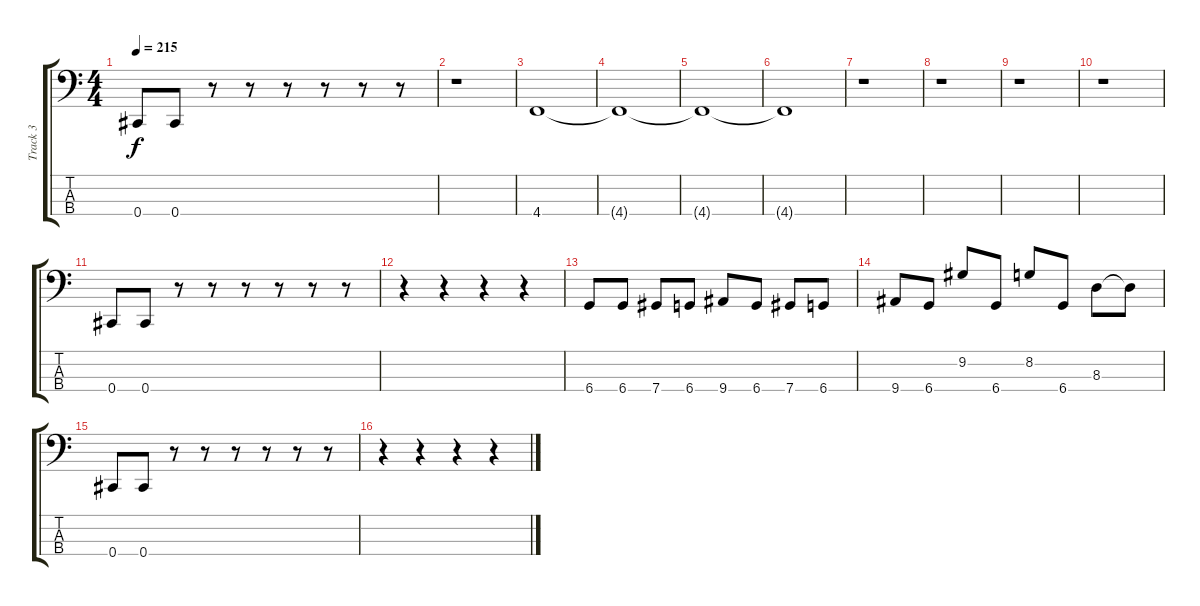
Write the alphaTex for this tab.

\track ("Track 3" "Track 3") {instrument electricbasspick}
\staff {score tabs}
\tuning (E2 B1 Gb1 Db1) {hide}
\ts (4 4)
\tempo 215
\clef f4
\ks c
0.4.8{dy f} 0.4.8 r.8 r.8 r.8 r.8 r.8 r.8 |
r.1 |
4.4.1 |
4.4{t}.1 |
4.4{t}.1 |
4.4{t}.1 |
r.1 |
r.1 |
r.1 |
r.1 |
0.4.8 0.4.8 r.8 r.8 r.8 r.8 r.8 r.8 |
r.4 r.4 r.4 r.4 |
6.4.8 6.4.8 7.4.8 6.4.8 9.4.8 6.4.8 7.4.8 6.4.8 |
9.4.8 6.4.8 9.2.8 6.4.8 8.2.8 6.4.8 8.3.8 8.3{t}.8 |
0.4.8 0.4.8 r.8 r.8 r.8 r.8 r.8 r.8 |
r.4 r.4 r.4 r.4
